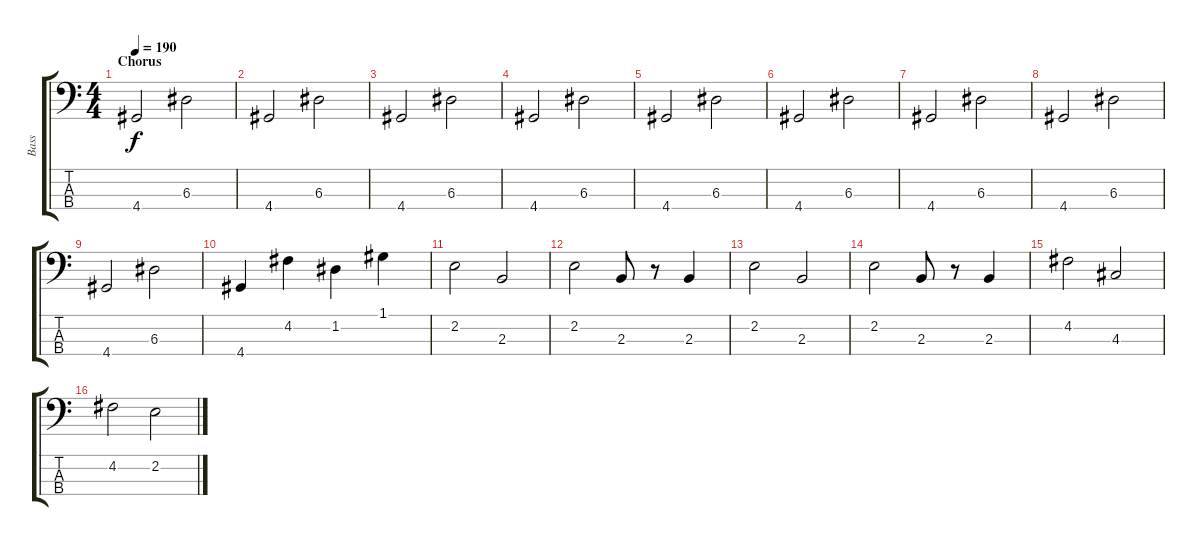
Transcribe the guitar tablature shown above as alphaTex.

\track ("Bass" "Bass") {instrument electricbasspick}
\staff {score tabs}
\tuning (G2 D2 A1 E1) {hide}
\ts (4 4)
\section ("" "Chorus")
\tempo 190
\clef f4
\ks c
4.4.2{dy f} 6.3.2 |
4.4.2 6.3.2 |
4.4.2 6.3.2 |
4.4.2 6.3.2 |
4.4.2 6.3.2 |
4.4.2 6.3.2 |
4.4.2 6.3.2 |
4.4.2 6.3.2 |
4.4.2 6.3.2 |
4.4.4 4.2.4 1.2.4 1.1.4 |
2.2.2 2.3.2 |
2.2.2 2.3.8 r.8 2.3.4 |
2.2.2 2.3.2 |
2.2.2 2.3.8 r.8 2.3.4 |
4.2.2 4.3.2 |
4.2.2 2.2.2
